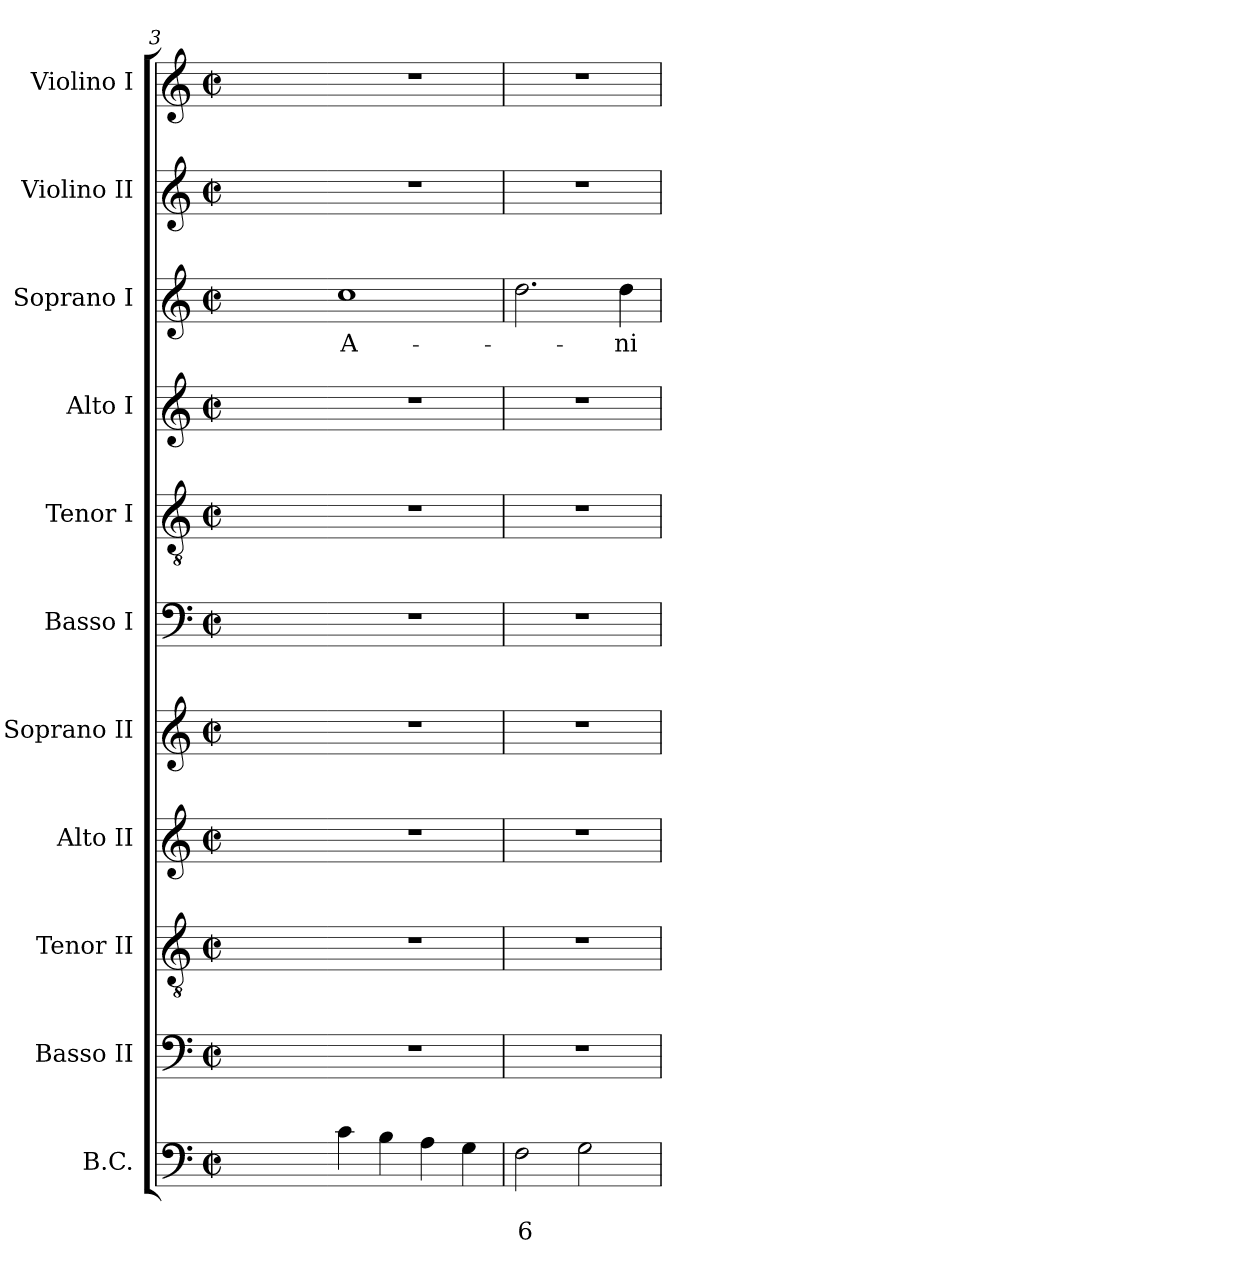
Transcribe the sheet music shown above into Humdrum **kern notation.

**kern	**text	**text	**kern	**kern	**kern	**kern	**kern	**kern	**kern	**kern	**text	**kern	**kern
*part11	*part11	*part11	*part10	*part9	*part8	*part7	*part6	*part5	*part4	*part3	*part3	*part2	*part1
*staff11	*staff11	*staff11	*staff10	*staff9	*staff8	*staff7	*staff6	*staff5	*staff4	*staff3	*staff3	*staff2	*staff1
*I"B.C.	*	*	*I"Basso II	*I"Tenor II	*I"Alto II	*I"Soprano II	*I"Basso I	*I"Tenor I	*I"Alto I	*I"Soprano I	*	*I"Violino II	*I"Violino I
*I'BC	*	*	*I'B 2	*I'T 2	*I'A 2	*I'S 2	*I'B 1	*I'T 1	*I'A 1	*I'S 1	*	*I'Vln. II	*I'Vln. I
*clefF4	*	*	*clefF4	*clefGv2	*clefG2	*clefG2	*clefF4	*clefGv2	*clefG2	*clefG2	*	*clefG2	*clefG2
*k[]	*	*	*k[]	*k[]	*k[]	*k[]	*k[]	*k[]	*k[]	*k[]	*	*k[]	*k[]
*C:	*	*	*C:	*C:	*C:	*C:	*C:	*C:	*C:	*C:	*	*C:	*C:
*M2/2	*	*	*M2/2	*M2/2	*M2/2	*M2/2	*M2/2	*M2/2	*M2/2	*M2/2	*	*M2/2	*M2/2
*met(c|)	*	*	*met(c|)	*met(c|)	*met(c|)	*met(c|)	*met(c|)	*met(c|)	*met(c|)	*met(c|)	*	*met(c|)	*met(c|)
=3X1	=3X1	=3X1	=3X1	=3X1	=3X1	=3X1	=3X1	=3X1	=3X1	=3X1	=3X1	=3X1	=3X1
1ryy	.	.	1ryy	1ryy	1ryy	1ryy	1ryy	1ryy	1ryy	1ryy	.	1ryy	1ryy
=3X2-	=3X2-	=3X2-	=3X2-	=3X2-	=3X2-	=3X2-	=3X2-	=3X2-	=3X2-	=3X2-	=3X2-	=3X2-	=3X2-
!	!	!	!	!	!	!	!	!	!	!	!LO:LY:b	!	!
4c\	.	.	1r	1r	1r	1r	1r	1r	1r	1cc	A-	1r	1r
4B\	.	.	.	.	.	.	.	.	.	.	.	.	.
4A\	.	.	.	.	.	.	.	.	.	.	.	.	.
4G\	.	.	.	.	.	.	.	.	.	.	.	.	.
=4	=4	=4	=4	=4	=4	=4	=4	=4	=4	=4	=4	=4	=4
!	!	!LO:LY:b	!	!	!	!	!	!	!	!	!	!	!
2F\	.	6	1r	1r	1r	1r	1r	1r	1r	2.dd\	.	1r	1r
2G\	.	.	.	.	.	.	.	.	.	.	.	.	.
!	!	!	!	!	!	!	!	!	!	!	!LO:LY:b	!	!
.	.	.	.	.	.	.	.	.	.	4dd\	-ni-	.	.
=	=	=	=	=	=	=	=	=	=	=	=	=	=
*-	*-	*-	*-	*-	*-	*-	*-	*-	*-	*-	*-	*-	*-
